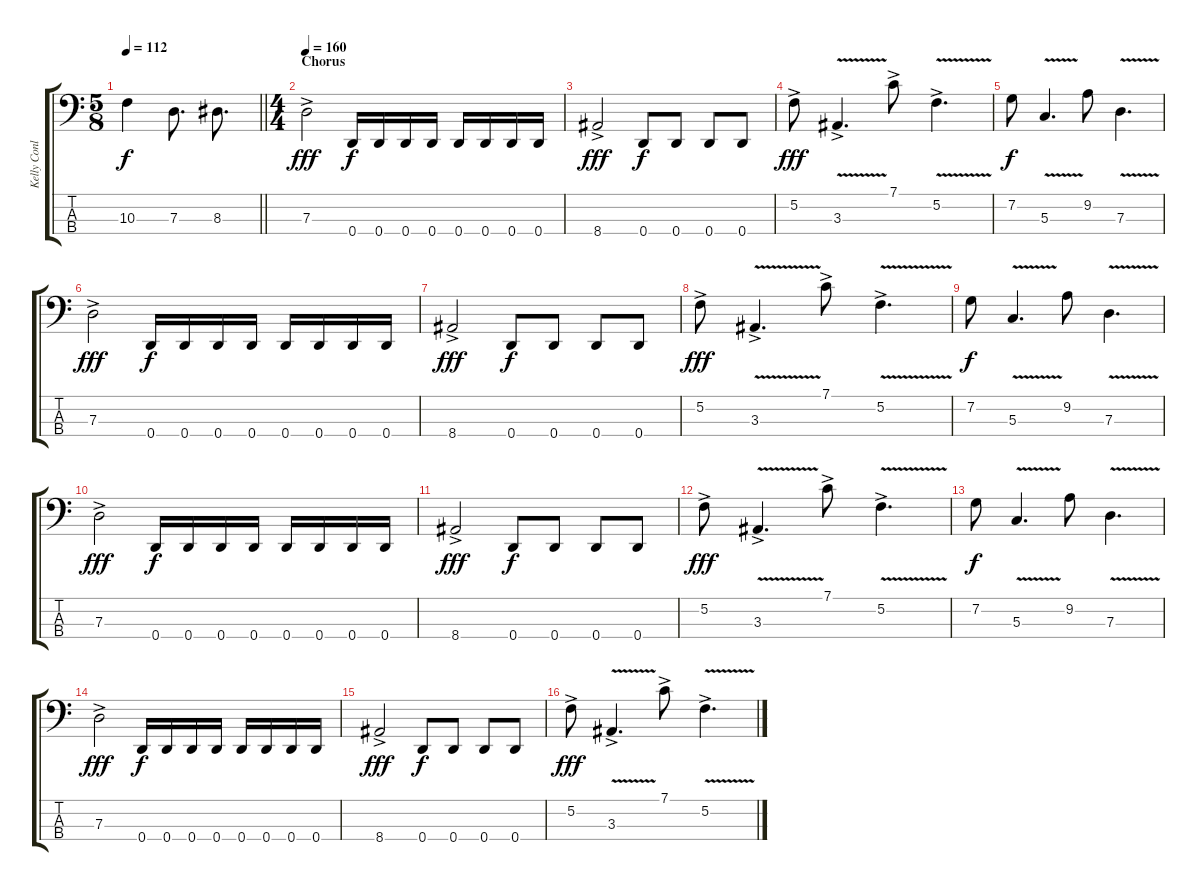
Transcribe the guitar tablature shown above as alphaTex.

\track ("Kelly Conlon" "Kelly Conl") {instrument electricbasspick}
\staff {score tabs}
\tuning (F2 C2 G1 D1) {hide}
\ts (5 8)
\tempo 112
\clef f4
\barLineRight lightlight
\ks c
10.3.4{dy f} 7.3.8{d} 8.3.8{d} |
\ts (4 4)
\section ("" "Chorus")
\tempo 160
7.3{ac}.2{dy fff} 0.4.16{dy f} 0.4.16 0.4.16 0.4.16 0.4.16 0.4.16 0.4.16 0.4.16 |
8.4{ac}.2{dy fff} 0.4.8{dy f} 0.4.8 0.4.8 0.4.8 |
5.2{ac}.8{dy fff} 3.3{v ac}.4{d} 7.1{ac}.8 5.2{v ac}.4{d} |
7.2.8{dy f} 5.3{v}.4{d} 9.2.8 7.3{v}.4{d} |
7.3{ac}.2{dy fff} 0.4.16{dy f} 0.4.16 0.4.16 0.4.16 0.4.16 0.4.16 0.4.16 0.4.16 |
8.4{ac}.2{dy fff} 0.4.8{dy f} 0.4.8 0.4.8 0.4.8 |
5.2{ac}.8{dy fff} 3.3{v ac}.4{d} 7.1{ac}.8 5.2{v ac}.4{d} |
7.2.8{dy f} 5.3{v}.4{d} 9.2.8 7.3{v}.4{d} |
7.3{ac}.2{dy fff} 0.4.16{dy f} 0.4.16 0.4.16 0.4.16 0.4.16 0.4.16 0.4.16 0.4.16 |
8.4{ac}.2{dy fff} 0.4.8{dy f} 0.4.8 0.4.8 0.4.8 |
5.2{ac}.8{dy fff} 3.3{v ac}.4{d} 7.1{ac}.8 5.2{v ac}.4{d} |
7.2.8{dy f} 5.3{v}.4{d} 9.2.8 7.3{v}.4{d} |
7.3{ac}.2{dy fff} 0.4.16{dy f} 0.4.16 0.4.16 0.4.16 0.4.16 0.4.16 0.4.16 0.4.16 |
8.4{ac}.2{dy fff} 0.4.8{dy f} 0.4.8 0.4.8 0.4.8 |
5.2{ac}.8{dy fff} 3.3{v ac}.4{d} 7.1{ac}.8 5.2{v ac}.4{d}
